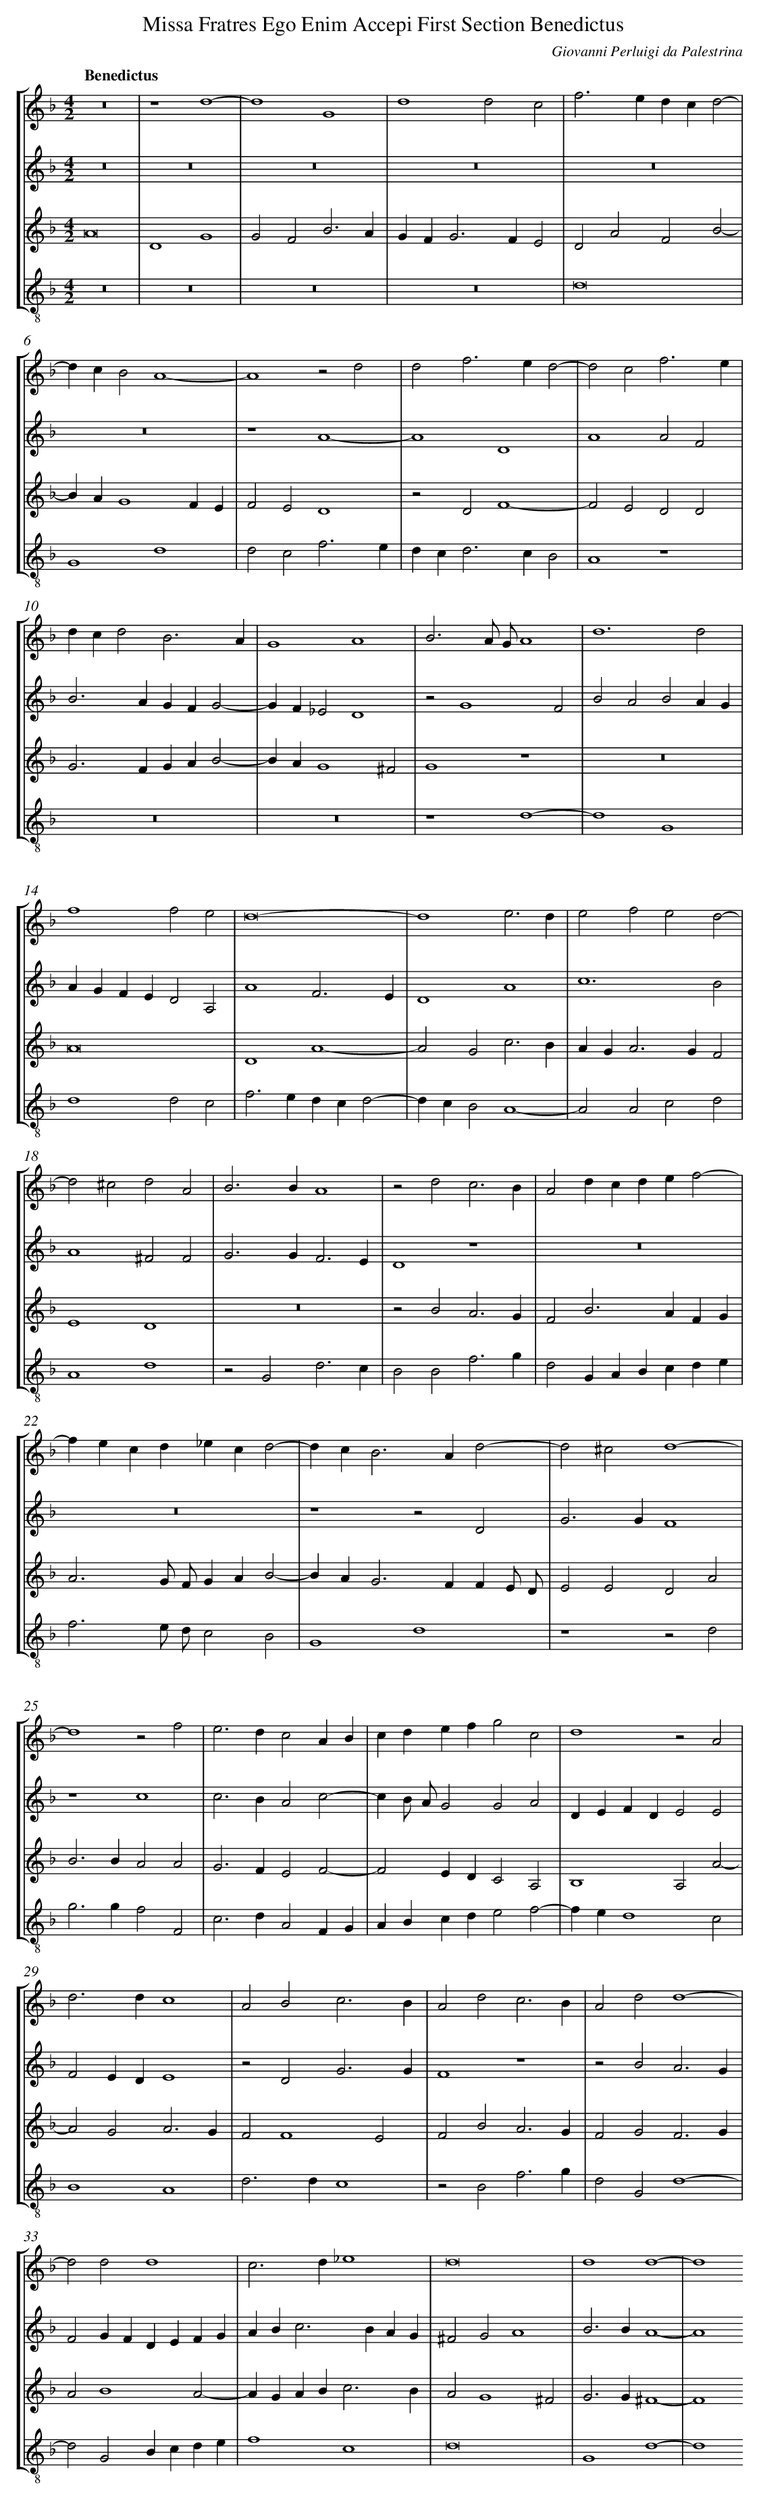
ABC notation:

X:1
T: Missa Fratres Ego Enim Accepi First Section Benedictus
C: Giovanni Perluigi da Palestrina
L: 1/4
M: 4/2
Q: "Benedictus"
%%staves [1 2 3 4]
V: 1 clef=treble
V: 2 clef=treble
V: 3 clef=treble
V: 4 clef=treble-8
K: F
[V:1] z8 |
[V:2] z8 |
[V:3] A8 |
[V:4] z8 |
[V:1] z4d4- |
[V:2] z8 |
[V:3] D4G4 |
[V:4] z8 |
[V:1] d4G4 |
[V:2] z8 |
[V:3] G2F2B3A |
[V:4] z8 |
[V:1] d4d2c2 |
[V:2] z8 |
[V:3] GF2<G2FE2 |
[V:4] z8 |
[V:1] f2>e2dcd2- |
[V:2] z8 |
[V:3] D2A2F2B2- |
[V:4] d8 |
[V:1] dcB2A4- |
[V:2] z8 |
[V:3] BAG4FE |
[V:4] G4d4 |
[V:1] A4z2d2 |
[V:2] z4A4- |
[V:3] F2E2D4 |
[V:4] d2c2f3e |
[V:1] d2f2>e2d2- |
[V:2] A4D4 |
[V:3] z2D2F4- |
[V:4] dc2<d2cB2 |
[V:1] d2c2f3e |
[V:2] A4A2F2 |
[V:3] F2E2D2D2 |
[V:4] A4z4 |
[V:1] dcd2B3A |
[V:2] B2>A2GFG2- |
[V:3] G2>F2GAB2- |
[V:4] z8 |
[V:1] G4A4 |
[V:2] GF_E2D4 |
[V:3] BAG4^F2 |
[V:4] z8 |
[V:1] B3A/ G/A4 |
[V:2] z2G4F2 |
[V:3] G4z4 |
[V:4] z4d4- |
[V:1] d6d2 |
[V:2] B2A2B2AG |
[V:3] z8 |
[V:4] d4G4 |
[V:1] f4f2e2 |
[V:2] AGFED2A,2 |
[V:3] A8 |
[V:4] d4d2c2 |
[V:1] d8- |
[V:2] A4F3E |
[V:3] D4A4- |
[V:4] f2>e2dcd2- |
[V:1] d4e3d |
[V:2] D4A4 |
[V:3] A2G2c3B |
[V:4] dcB2A4- |
[V:1] e2f2e2d2- |
[V:2] c6B2 |
[V:3] AG2<A2GF2 |
[V:4] A2A2c2d2 |
[V:1] d2^c2d2A2 |
[V:2] A4^F2F2 |
[V:3] E4D4 |
[V:4] A4d4 |
[V:1] B2>B2A4 |
[V:2] G2>G2F3E |
[V:3] z8 |
[V:4] z2G2d3c |
[V:1] z2d2c3B |
[V:2] D4z4 |
[V:3] z2B2A3G |
[V:4] B2B2f3g |
[V:1] A2dcdef2- |
[V:2] z8 |
[V:3] F2B2>A2FG |
[V:4] d2GABcde |
[V:1] fecd_ecd2- |
[V:2] z8 |
[V:3] A3G/ F/GAB2- |
[V:4] f3e/ d/c2B2 |
[V:1] dc2<B2Ad2- |
[V:2] z4z2D2 |
[V:3] BA2<G2FFE/ D/ |
[V:4] G4d4 |
[V:1] d2^c2d4- |
[V:2] G2>G2F4 |
[V:3] E2E2D2A2 |
[V:4] z4z2d2 |
[V:1] d4z2f2 |
[V:2] z4c4 |
[V:3] B2>B2A2A2 |
[V:4] g2>g2f2F2 |
[V:1] e2>d2c2AB |
[V:2] c2>B2A2c2- |
[V:3] G2>F2E2F2- |
[V:4] c2>d2A2FG |
[V:1] cdefg2c2 |
[V:2] cB/ A/G2G2A2 |
[V:3] F2EDC2A,2 |
[V:4] ABcde2f2- |
[V:1] d4z2A2 |
[V:2] DEFDE2E2 |
[V:3] B,4A,2A2- |
[V:4] fed4c2 |
[V:1] d2>d2c4 |
[V:2] F2EDE4 |
[V:3] A2G2A3G |
[V:4] B4A4 |
[V:1] A2B2c3B |
[V:2] z2D2G3G |
[V:3] F2F4E2 |
[V:4] d2>d2c4 |
[V:1] A2d2c3B |
[V:2] F4z4 |
[V:3] F2B2A3G |
[V:4] z2B2f3g |
[V:1] A2d2d4- |
[V:2] z2B2A3G |
[V:3] F2G2F3G |
[V:4] d2G2d4- |
[V:1] d2d2d4 |
[V:2] F2GFDEFG |
[V:3] A2B4A2- |
[V:4] d2G2Bcde |
[V:1] c2>d2_e4 |
[V:2] AB2<c2BAG |
[V:3] AGAB2<c2B |
[V:4] f4c4 |
[V:1] d8 |
[V:2] ^F2G2A4 |
[V:3] A2G4^F2 |
[V:4] d8 |
[V:1] d4d4- |
[V:2] B2>B2A4- |
[V:3] G2>G2^F4- |
[V:4] G4d4- |
[V:1] d4
[V:2] A4
[V:3] F4
[V:4] d4
